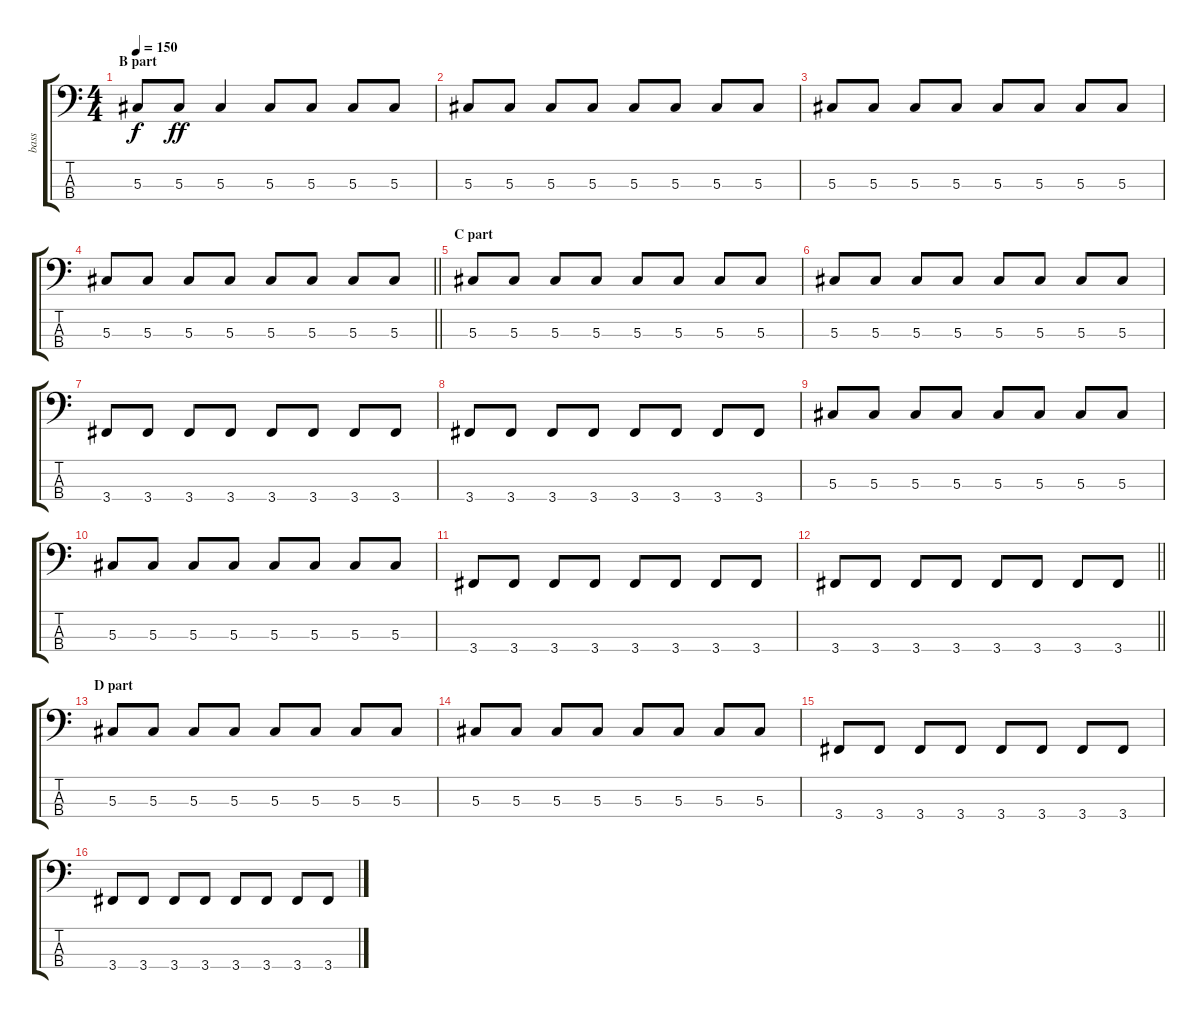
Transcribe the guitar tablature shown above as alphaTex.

\track ("bass" "bass") {instrument electricbasspick}
\staff {score tabs}
\tuning (Gb2 Db2 Ab1 Eb1) {hide}
\ts (4 4)
\section ("" "B part")
\tempo 150
\clef f4
\ks c
5.3{t}.8{dy f} 5.3.8{dy ff} 5.3.4 5.3.8 5.3.8 5.3.8 5.3.8 |
5.3.8 5.3.8 5.3.8 5.3.8 5.3.8 5.3.8 5.3.8 5.3.8 |
5.3.8 5.3.8 5.3.8 5.3.8 5.3.8 5.3.8 5.3.8 5.3.8 |
\barLineRight lightlight
5.3.8 5.3.8 5.3.8 5.3.8 5.3.8 5.3.8 5.3.8 5.3.8 |
\section ("" "C part")
5.3.8 5.3.8 5.3.8 5.3.8 5.3.8 5.3.8 5.3.8 5.3.8 |
5.3.8 5.3.8 5.3.8 5.3.8 5.3.8 5.3.8 5.3.8 5.3.8 |
3.4.8 3.4.8 3.4.8 3.4.8 3.4.8 3.4.8 3.4.8 3.4.8 |
3.4.8 3.4.8 3.4.8 3.4.8 3.4.8 3.4.8 3.4.8 3.4.8 |
5.3.8 5.3.8 5.3.8 5.3.8 5.3.8 5.3.8 5.3.8 5.3.8 |
5.3.8 5.3.8 5.3.8 5.3.8 5.3.8 5.3.8 5.3.8 5.3.8 |
3.4.8 3.4.8 3.4.8 3.4.8 3.4.8 3.4.8 3.4.8 3.4.8 |
\barLineRight lightlight
3.4.8 3.4.8 3.4.8 3.4.8 3.4.8 3.4.8 3.4.8 3.4.8 |
\section ("" "D part")
5.3.8 5.3.8 5.3.8 5.3.8 5.3.8 5.3.8 5.3.8 5.3.8 |
5.3.8 5.3.8 5.3.8 5.3.8 5.3.8 5.3.8 5.3.8 5.3.8 |
3.4.8 3.4.8 3.4.8 3.4.8 3.4.8 3.4.8 3.4.8 3.4.8 |
3.4.8 3.4.8 3.4.8 3.4.8 3.4.8 3.4.8 3.4.8 3.4.8
